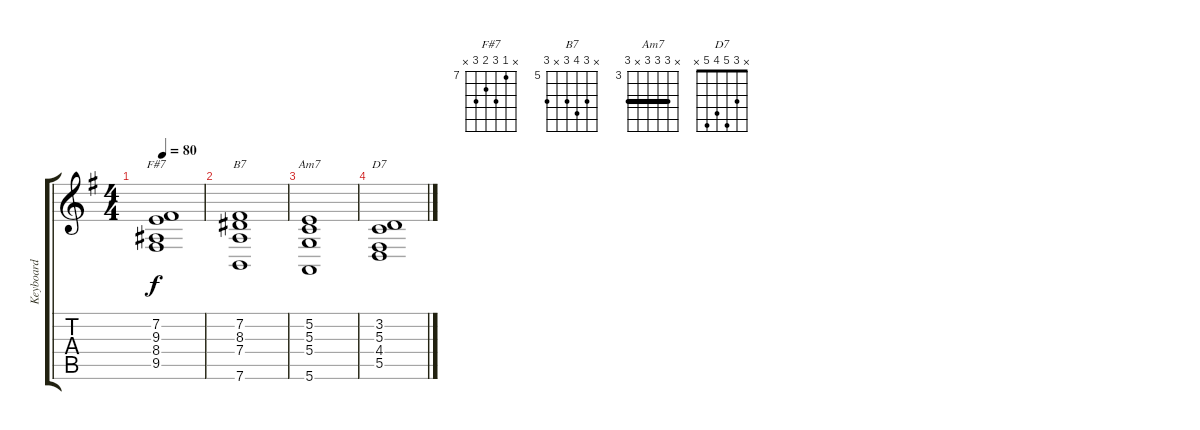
\track ("Keyboard" "Keyboard") {instrument electricpiano1}
\staff {score tabs}
\tuning (E4 B3 G3 D3 A2 E2) {hide}
\chord ("F#7" x 7 9 8 9 x) {firstfret 7}
\chord ("B7" x 7 8 7 x 7) {firstfret 5}
\chord ("Am7" x 5 5 5 x 5) {firstfret 3 barre 5}
\chord ("D7" x 3 5 4 5 x)
\ts (4 4)
\tempo 80
\clef g2
\ks g
(7.2 9.3 8.4 9.5).1{ch "F#7" dy f instrument electricpiano1} |
(7.2 8.3 7.4 7.6).1{ch "B7"} |
(5.2 5.3 5.4 5.6).1{ch "Am7"} |
(3.2 5.3 4.4 5.5).1{ch "D7"}
